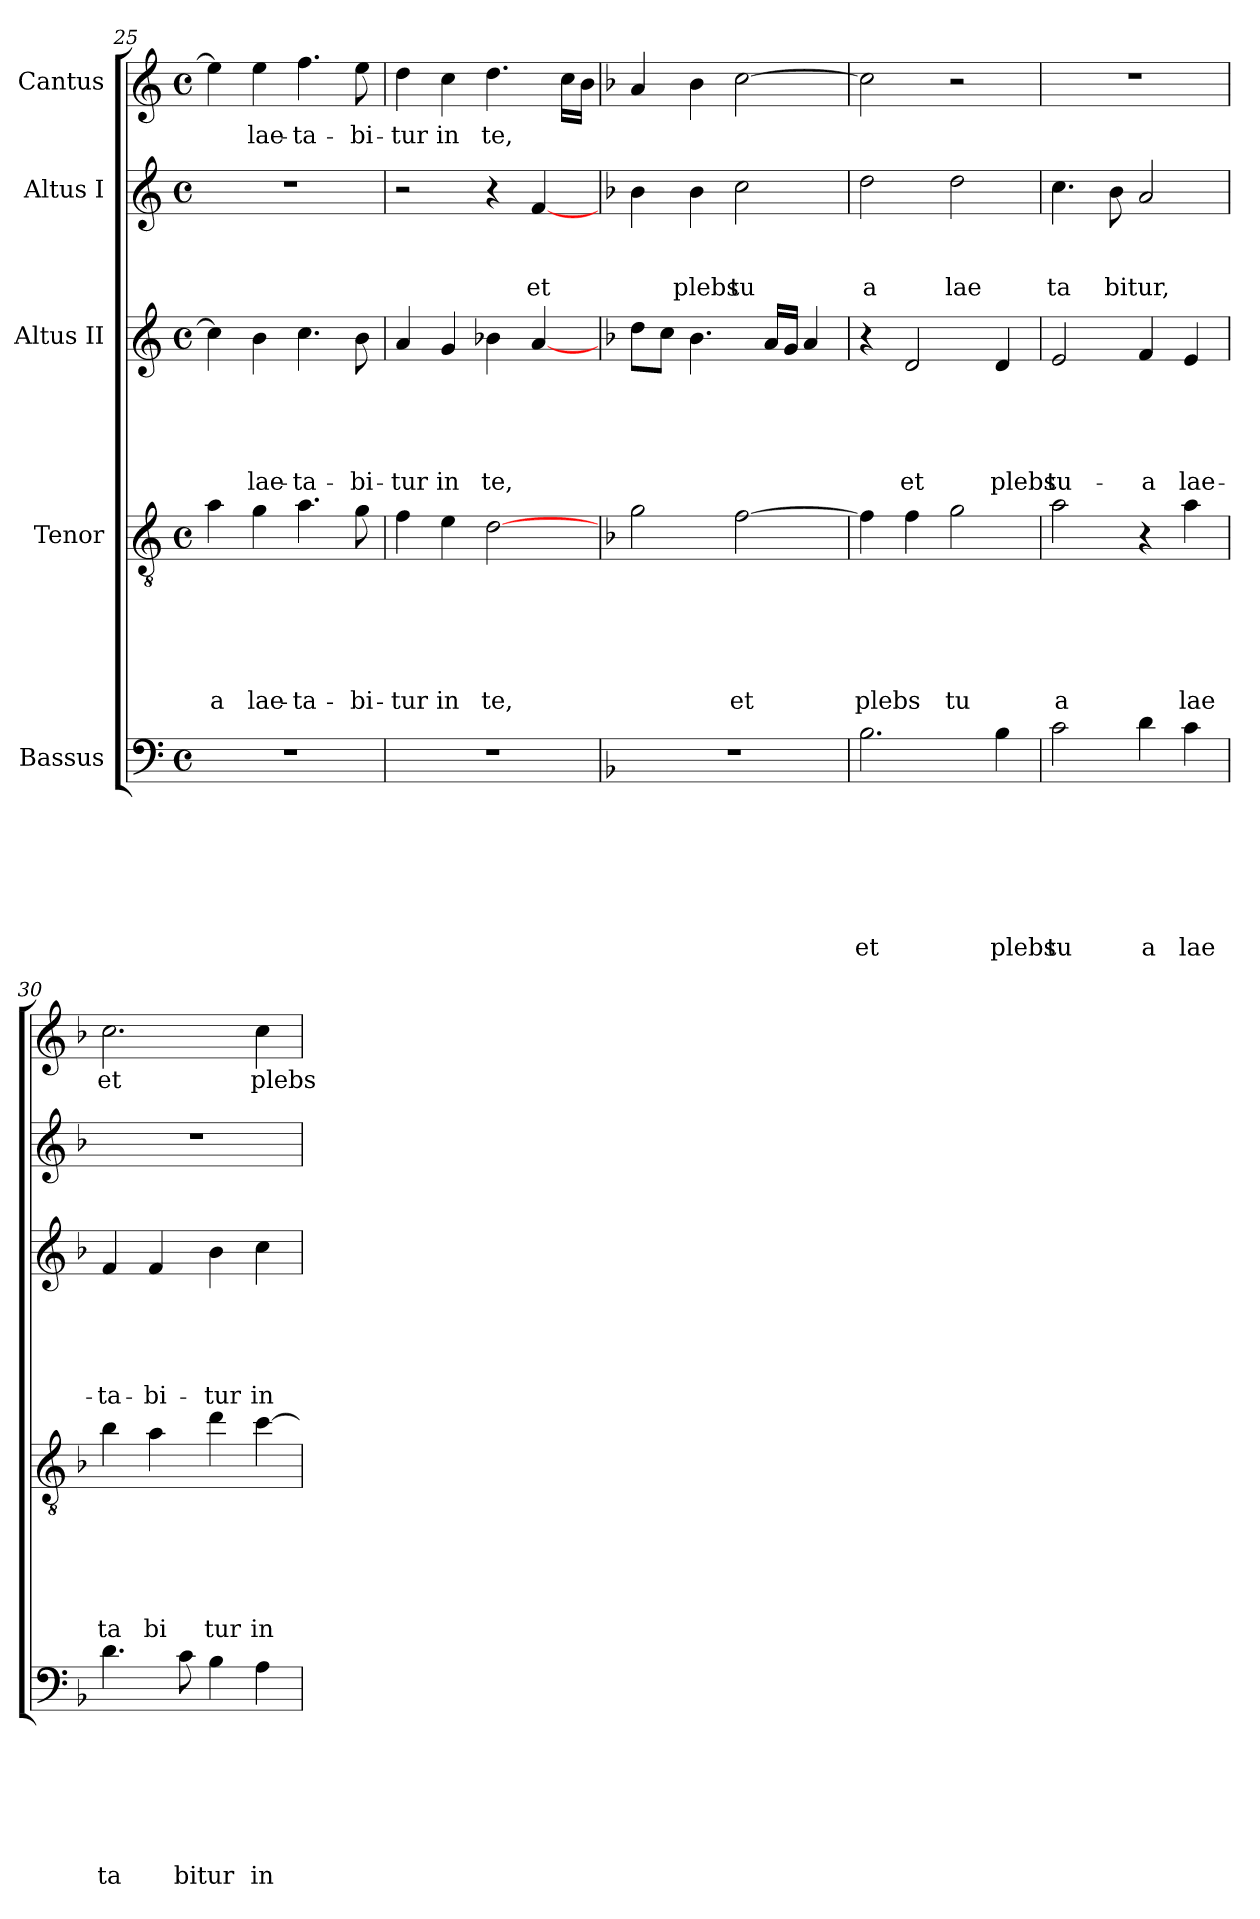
**kern	**text	**text	**text	**text	**text	**text	**text	**kern	**text	**text	**text	**text	**text	**text	**kern	**text	**text	**text	**text	**text	**kern	**text	**text	**text	**kern	**text
*part5	*part5	*part5	*part5	*part5	*part5	*part5	*part5	*part4	*part4	*part4	*part4	*part4	*part4	*part4	*part3	*part3	*part3	*part3	*part3	*part3	*part2	*part2	*part2	*part2	*part1	*part1
*staff5	*staff5	*staff5	*staff5	*staff5	*staff5	*staff5	*staff5	*staff4	*staff4	*staff4	*staff4	*staff4	*staff4	*staff4	*staff3	*staff3	*staff3	*staff3	*staff3	*staff3	*staff2	*staff2	*staff2	*staff2	*staff1	*staff1
*I"Bassus	*	*	*	*	*	*	*	*I"Tenor	*	*	*	*	*	*	*I"Altus II	*	*	*	*	*	*I"Altus I	*	*	*	*I"Cantus	*
*clefF4	*	*	*	*	*	*	*	*clefGv2	*	*	*	*	*	*	*clefG2	*	*	*	*	*	*clefG2	*	*	*	*clefG2	*
*k[]	*	*	*	*	*	*	*	*k[]	*	*	*	*	*	*	*k[]	*	*	*	*	*	*k[]	*	*	*	*k[]	*
*C:	*	*	*	*	*	*	*	*C:	*	*	*	*	*	*	*C:	*	*	*	*	*	*C:	*	*	*	*C:	*
*M4/4	*	*	*	*	*	*	*	*M4/4	*	*	*	*	*	*	*M4/4	*	*	*	*	*	*M4/4	*	*	*	*M4/4	*
*met(c)	*	*	*	*	*	*	*	*met(c)	*	*	*	*	*	*	*met(c)	*	*	*	*	*	*met(c)	*	*	*	*met(c)	*
=25	=25	=25	=25	=25	=25	=25	=25	=25	=25	=25	=25	=25	=25	=25	=25	=25	=25	=25	=25	=25	=25	=25	=25	=25	=25	=25
!	!	!	!	!	!	!	!	!	!	!	!	!	!	!LO:LY:b	!	!	!	!	!	!	!	!	!	!	!	!
1r	.	.	.	.	.	.	.	4a\	.	.	.	.	.	-a	4cc\]	.	.	.	.	.	1r	.	.	.	4ee\]	.
!	!	!	!	!	!	!	!	!	!	!	!	!	!	!LO:LY:b	!	!	!	!	!	!LO:LY:b	!	!	!	!	!	!LO:LY:b
.	.	.	.	.	.	.	.	4g\	.	.	.	.	.	lae-	4b\	.	.	.	.	lae-	.	.	.	.	4ee\	lae-
!	!	!	!	!	!	!	!	!	!	!	!	!	!	!LO:LY:b	!	!	!	!	!	!LO:LY:b	!	!	!	!	!	!LO:LY:b
.	.	.	.	.	.	.	.	4.a\	.	.	.	.	.	-ta-	4.cc\	.	.	.	.	-ta-	.	.	.	.	4.ff\	-ta-
!	!	!	!	!	!	!	!	!	!	!	!	!	!	!LO:LY:b	!	!	!	!	!	!LO:LY:b	!	!	!	!	!	!LO:LY:b
.	.	.	.	.	.	.	.	8g\	.	.	.	.	.	-bi-	8b\	.	.	.	.	-bi-	.	.	.	.	8ee\	-bi-
!!LO:LB:g=z
=26	=26	=26	=26	=26	=26	=26	=26	=26	=26	=26	=26	=26	=26	=26	=26	=26	=26	=26	=26	=26	=26	=26	=26	=26	=26	=26
!	!	!	!	!	!	!	!	!	!	!	!	!	!	!LO:LY:b	!	!	!	!	!	!LO:LY:b	!	!	!	!	!	!LO:LY:b
1r	.	.	.	.	.	.	.	4f\	.	.	.	.	.	-tur	4a/	.	.	.	.	-tur	2r	.	.	.	4dd\	-tur
!	!	!	!	!	!	!	!	!	!	!	!	!	!	!LO:LY:b	!	!	!	!	!	!LO:LY:b	!	!	!	!	!	!LO:LY:b
.	.	.	.	.	.	.	.	4e\	.	.	.	.	.	in	4g/	.	.	.	.	in	.	.	.	.	4cc\	in
!	!	!	!	!	!	!	!	!	!	!	!	!	!	!LO:LY:b	!	!	!	!	!	!LO:LY:b	!	!	!	!	!	!LO:LY:b
.	.	.	.	.	.	.	.	[>2d\	.	.	.	.	.	te,	4b-X\	.	.	.	.	te,	4r	.	.	.	4.dd\	te,
!	!	!	!	!	!	!	!	!	!	!	!	!	!	!	!	!	!	!	!	!	!	!	!	!LO:LY:b	!	!
.	.	.	.	.	.	.	.	.	.	.	.	.	.	.	[<4a/	.	.	.	.	.	[<4f/	.	.	et	.	.
.	.	.	.	.	.	.	.	.	.	.	.	.	.	.	.	.	.	.	.	.	.	.	.	.	16cc\LL	.
.	.	.	.	.	.	.	.	.	.	.	.	.	.	.	.	.	.	.	.	.	.	.	.	.	16b\JJ	.
=27	=27	=27	=27	=27	=27	=27	=27	=27	=27	=27	=27	=27	=27	=27	=27	=27	=27	=27	=27	=27	=27	=27	=27	=27	=27	=27
*k[b-]	*	*	*	*	*	*	*	*k[b-]	*	*	*	*	*	*	*k[b-]	*	*	*	*	*	*k[b-]	*	*	*	*k[b-]	*
*F:	*	*	*	*	*	*	*	*F:	*	*	*	*	*	*	*F:	*	*	*	*	*	*F:	*	*	*	*F:	*
1r	.	.	.	.	.	.	.	2g\	.	.	.	.	.	.	8dd\L	.	.	.	.	.	4b-\	.	.	.	4a/	.
.	.	.	.	.	.	.	.	.	.	.	.	.	.	.	8cc\J	.	.	.	.	.	.	.	.	.	.	.
!	!	!	!	!	!	!	!	!	!	!	!	!	!	!	!	!	!	!	!	!	!	!	!	!LO:LY:b	!	!
.	.	.	.	.	.	.	.	.	.	.	.	.	.	.	4.b-\	.	.	.	.	.	4b-\	.	.	plebs	4b-\	.
!	!	!	!	!	!	!	!	!	!	!	!	!	!	!LO:LY:b	!	!	!	!	!	!	!	!	!	!LO:LY:b	!	!
.	.	.	.	.	.	.	.	[>2f\	.	.	.	.	.	et	.	.	.	.	.	.	2cc\	.	.	tu	[>2cc\	.
.	.	.	.	.	.	.	.	.	.	.	.	.	.	.	16a/LL	.	.	.	.	.	.	.	.	.	.	.
.	.	.	.	.	.	.	.	.	.	.	.	.	.	.	16g/JJ	.	.	.	.	.	.	.	.	.	.	.
.	.	.	.	.	.	.	.	.	.	.	.	.	.	.	4a/	.	.	.	.	.	.	.	.	.	.	.
=28	=28	=28	=28	=28	=28	=28	=28	=28	=28	=28	=28	=28	=28	=28	=28	=28	=28	=28	=28	=28	=28	=28	=28	=28	=28	=28
!	!	!	!	!	!	!	!LO:LY:b	!	!	!	!	!	!	!LO:LY:b	!	!	!	!	!	!	!	!	!	!LO:LY:b	!	!
2.B-\	.	.	.	.	.	.	et	4f\]	.	.	.	.	.	plebs	4r	.	.	.	.	.	2dd\	.	.	a	2cc\]	.
!	!	!	!	!	!	!	!	!	!	!	!	!	!	!	!	!	!	!	!	!LO:LY:b	!	!	!	!	!	!
.	.	.	.	.	.	.	.	4f\	.	.	.	.	.	.	2d/	.	.	.	.	et	.	.	.	.	.	.
!	!	!	!	!	!	!	!	!	!	!	!	!	!	!LO:LY:b	!	!	!	!	!	!	!	!	!	!LO:LY:b	!	!
.	.	.	.	.	.	.	.	2g\	.	.	.	.	.	tu	.	.	.	.	.	.	2dd\	.	.	lae	2r	.
!	!	!	!	!	!	!	!LO:LY:b	!	!	!	!	!	!	!	!	!	!	!	!	!LO:LY:b	!	!	!	!	!	!
4B-\	.	.	.	.	.	.	plebs	.	.	.	.	.	.	.	4d/	.	.	.	.	plebs	.	.	.	.	.	.
=29	=29	=29	=29	=29	=29	=29	=29	=29	=29	=29	=29	=29	=29	=29	=29	=29	=29	=29	=29	=29	=29	=29	=29	=29	=29	=29
!	!	!	!	!	!	!	!LO:LY:b	!	!	!	!	!	!	!LO:LY:b	!	!	!	!	!	!LO:LY:b	!	!	!	!LO:LY:b	!	!
2c\	.	.	.	.	.	.	tu	2a\	.	.	.	.	.	a	2e/	.	.	.	.	tu-	4.cc\	.	.	ta	1r	.
!	!	!	!	!	!	!	!	!	!	!	!	!	!	!	!	!	!	!	!	!	!	!	!	!LO:LY:b	!	!
.	.	.	.	.	.	.	.	.	.	.	.	.	.	.	.	.	.	.	.	.	8b-\	.	.	bitur,	.	.
!	!	!	!	!	!	!	!LO:LY:b	!	!	!	!	!	!	!	!	!	!	!	!	!LO:LY:b	!	!	!	!	!	!
4d\	.	.	.	.	.	.	a	4r	.	.	.	.	.	.	4f/	.	.	.	.	-a	2a/	.	.	.	.	.
!	!	!	!	!	!	!	!LO:LY:b	!	!	!	!	!	!	!LO:LY:b	!	!	!	!	!	!LO:LY:b	!	!	!	!	!	!
4c\	.	.	.	.	.	.	lae	4a\	.	.	.	.	.	lae	4e/	.	.	.	.	lae-	.	.	.	.	.	.
=30	=30	=30	=30	=30	=30	=30	=30	=30	=30	=30	=30	=30	=30	=30	=30	=30	=30	=30	=30	=30	=30	=30	=30	=30	=30	=30
!	!	!	!	!	!	!	!LO:LY:b	!	!	!	!	!	!	!LO:LY:b	!	!	!	!	!	!LO:LY:b	!	!	!	!	!	!LO:LY:b
4.d\	.	.	.	.	.	.	ta	4b-\	.	.	.	.	.	ta	4f/	.	.	.	.	-ta-	1r	.	.	.	2.cc\	et
!	!	!	!	!	!	!	!	!	!	!	!	!	!	!LO:LY:b	!	!	!	!	!	!LO:LY:b	!	!	!	!	!	!
.	.	.	.	.	.	.	.	4a\	.	.	.	.	.	bi	4f/	.	.	.	.	-bi-	.	.	.	.	.	.
!	!	!	!	!	!	!	!LO:LY:b	!	!	!	!	!	!	!	!	!	!	!	!	!	!	!	!	!	!	!
8c\	.	.	.	.	.	.	bitur	.	.	.	.	.	.	.	.	.	.	.	.	.	.	.	.	.	.	.
!	!	!	!	!	!	!	!	!	!	!	!	!	!	!LO:LY:b	!	!	!	!	!	!LO:LY:b	!	!	!	!	!	!
4B-\	.	.	.	.	.	.	.	4dd\	.	.	.	.	.	tur	4b-\	.	.	.	.	-tur	.	.	.	.	.	.
!	!	!	!	!	!	!	!LO:LY:b	!	!	!	!	!	!	!LO:LY:b	!	!	!	!	!	!LO:LY:b	!	!	!	!	!	!LO:LY:b
4A\	.	.	.	.	.	.	in	[>4cc\	.	.	.	.	.	in	4cc\	.	.	.	.	in	.	.	.	.	4cc\	plebs
=	=	=	=	=	=	=	=	=	=	=	=	=	=	=	=	=	=	=	=	=	=	=	=	=	=	=
*-	*-	*-	*-	*-	*-	*-	*-	*-	*-	*-	*-	*-	*-	*-	*-	*-	*-	*-	*-	*-	*-	*-	*-	*-	*-	*-
